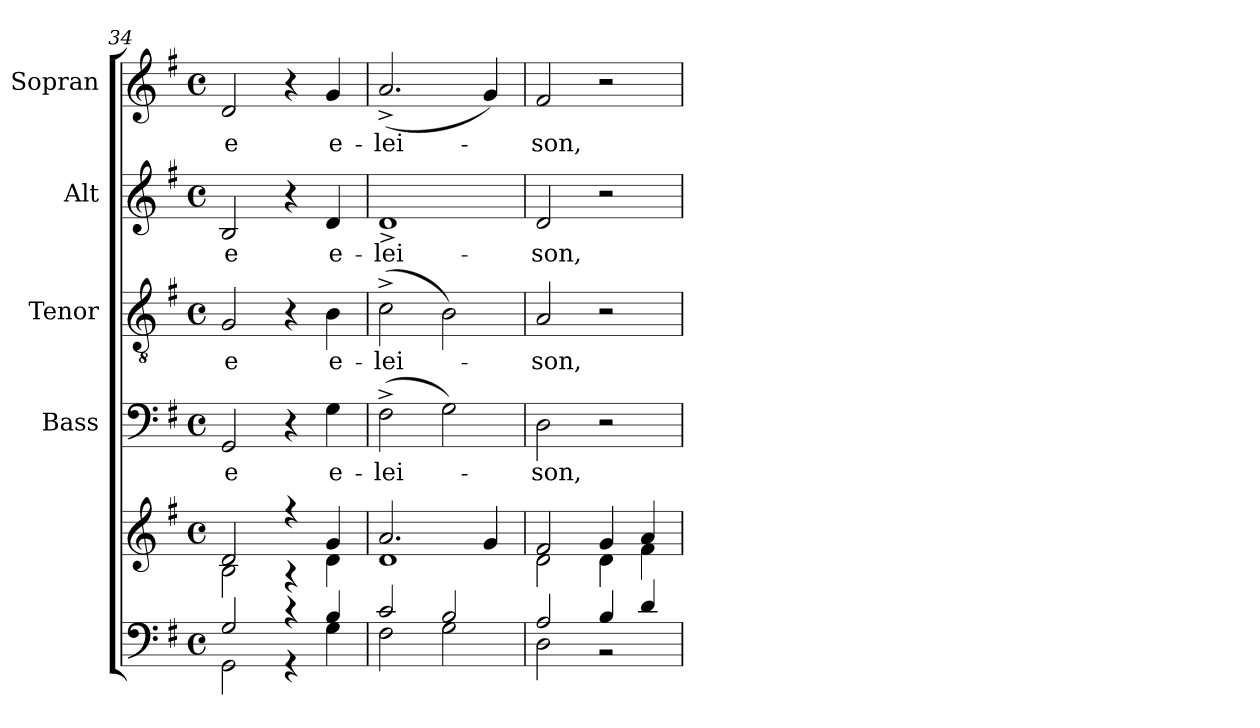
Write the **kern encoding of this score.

**kern	**kern	**kern	**text	**kern	**text	**kern	**text	**kern	**text
*part5	*part5	*part4	*part4	*part3	*part3	*part2	*part2	*part1	*part1
*staff6	*staff5	*staff4	*staff4	*staff3	*staff3	*staff2	*staff2	*staff1	*staff1
*	*	*I"Bass	*	*I"Tenor	*	*I"Alt	*	*I"Sopran	*
*	*	*I'B.	*	*I'T.	*	*I'A.	*	*I'S.	*
*clefF4	*clefG2	*clefF4	*	*clefGv2	*	*clefG2	*	*clefG2	*
*k[f#]	*k[f#]	*k[f#]	*	*k[f#]	*	*k[f#]	*	*k[f#]	*
*G:	*G:	*G:	*	*G:	*	*G:	*	*G:	*
*M4/4	*M4/4	*M4/4	*	*M4/4	*	*M4/4	*	*M4/4	*
*met(c)	*met(c)	*met(c)	*	*met(c)	*	*met(c)	*	*met(c)	*
=34	=34	=34	=34	=34	=34	=34	=34	=34	=34
*^	*^	*	*	*	*	*	*	*	*
!	!	!	!	!	!LO:LY:b	!	!LO:LY:b	!	!LO:LY:b	!	!LO:LY:b
2G/	2GG\	2d/	2B\	2GG/	-e	2G/	-e	2B/	-e	2d/	-e
4r	4r	4r	4r	4r	.	4r	.	4r	.	4r	.
!	!	!	!	!	!LO:LY:b	!	!LO:LY:b	!	!LO:LY:b	!	!LO:LY:b
4B/	4G\	4g/	4d\	4G\	e-	4B\	e-	4d/	e-	4g/	e-
=35	=35	=35	=35	=35	=35	=35	=35	=35	=35	=35	=35
!	!	!	!	!	!LO:LY:b	!	!LO:LY:b	!	!LO:LY:b	!	!LO:LY:b
2c/	2F#\	2.a/	1d	(>2F#^>\	-lei-	(>2c^>\	-lei-	1d^>	-lei-	(<2.a^>/	-lei-
2B/	2G\	.	.	2G\)	.	2B\)	.	.	.	.	.
.	.	4g/	.	.	.	.	.	.	.	4g/)	.
!!LO:PB:g=z
=36	=36	=36	=36	=36	=36	=36	=36	=36	=36	=36	=36
!	!	!	!	!	!LO:LY:b	!	!LO:LY:b	!	!LO:LY:b	!	!LO:LY:b
2A/	2D\	2f#/	2d\	2D\	-son,	2A/	-son,	2d/	-son,	2f#/	-son,
4B/	2r	4g/	4d\	2r	.	2r	.	2r	.	2r	.
4d/	.	4a/	4f#\	.	.	.	.	.	.	.	.
*v	*v	*	*	*	*	*	*	*	*	*	*
*	*v	*v	*	*	*	*	*	*	*	*
=	=	=	=	=	=	=	=	=	=
*-	*-	*-	*-	*-	*-	*-	*-	*-	*-
